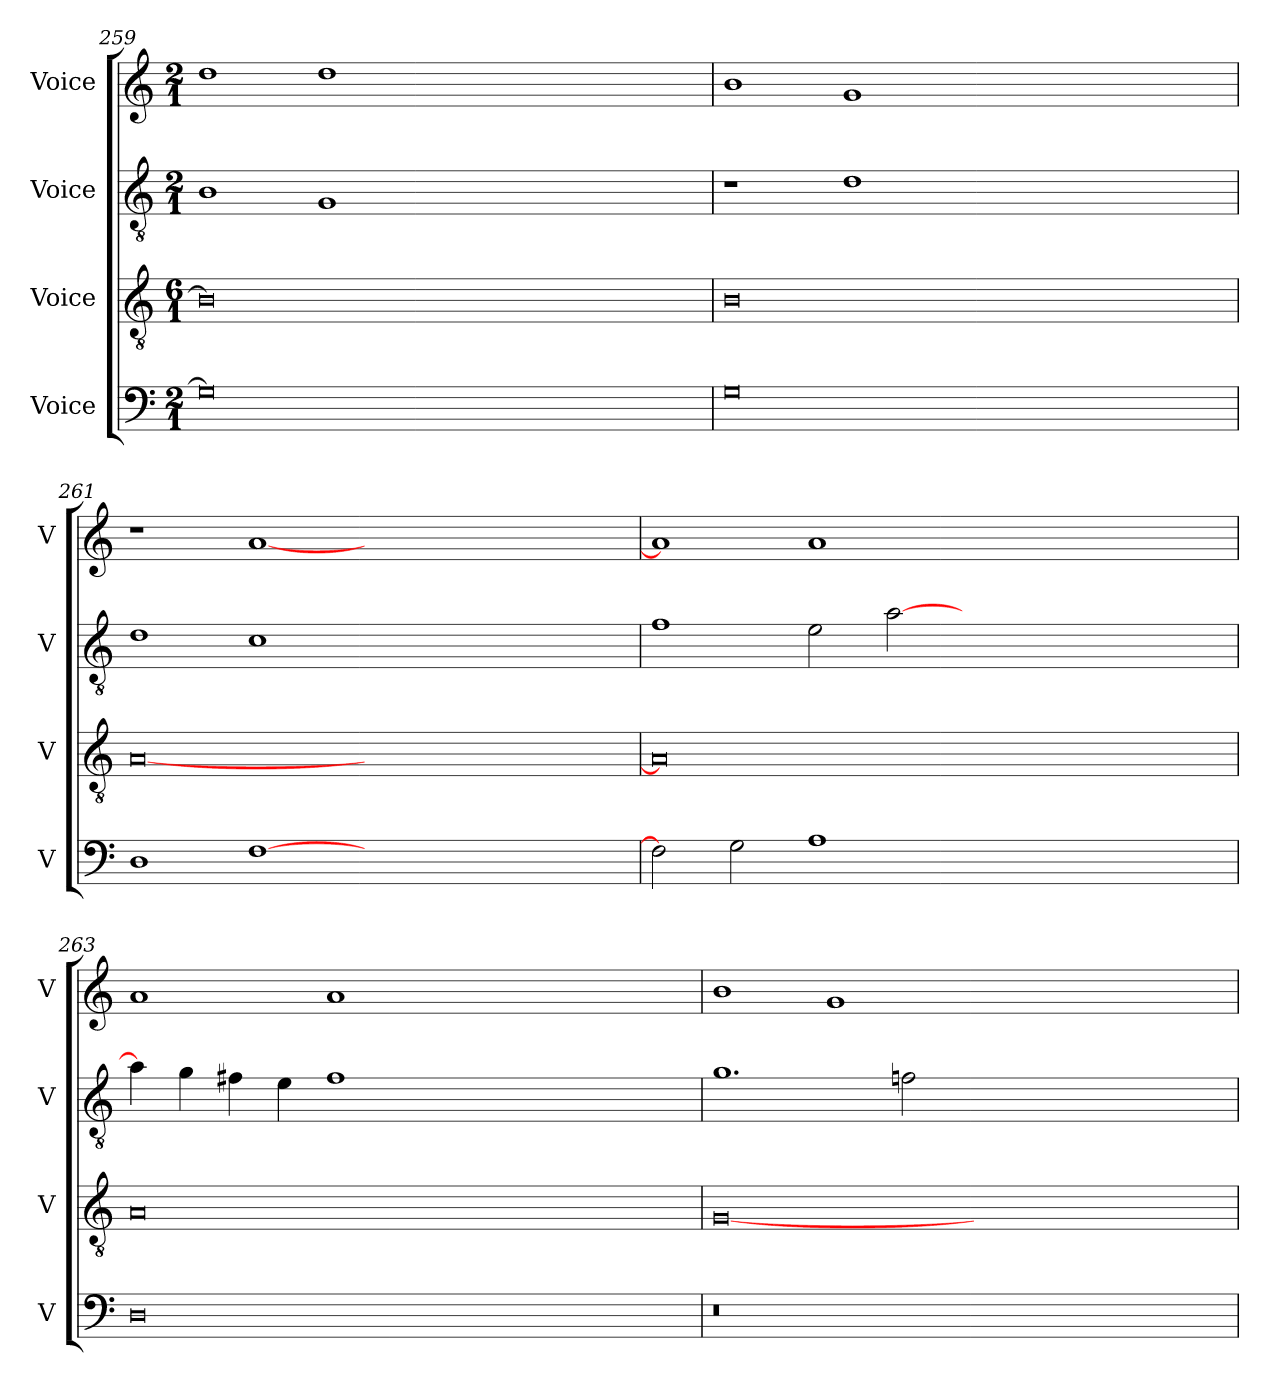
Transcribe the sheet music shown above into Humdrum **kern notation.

**kern	**kern	**kern	**kern
*part4	*part3	*part2	*part1
*staff4	*staff3	*staff2	*staff1
*I"Voice	*I"Voice	*I"Voice	*I"Voice
*I'V	*I'V	*I'V	*I'V
*clefF4	*clefGv2	*clefGv2	*clefG2
*k[]	*k[]	*k[]	*k[]
*M2/1	*M6/1	*M2/1	*M2/1
=259	=259	=259	=259
0G]	0B]	1B	1dd
.	.	1G	1dd
00ryy	00ryy	00ryy	00ryy
!!LO:LB:g=z
=260	=260	=260	=260
0G	0B	1r	1b
.	.	1d	1g
00ryy	00ryy	00ryy	00ryy
=261	=261	=261	=261
1D	[0A	1d	1r
[1F	.	1c	[1a
00ryy	00ryy	00ryy	00ryy
!!LO:LB:g=z
=262	=262	=262	=262
2F\]	0A]	1f	1a]
2G\	.	.	.
1A	.	2e\	1a
.	.	[2a\	.
00ryy	00ryy	00ryy	00ryy
=263	=263	=263	=263
0D	0A	4a\]	1a
.	.	4g\	.
.	.	4f#X\	.
.	.	4e\	.
.	.	1f#	1a
00ryy	00ryy	00ryy	00ryy
!!LO:LB:g=z
=264	=264	=264	=264
0r	[0G	1.g	1b
.	.	.	1g
.	.	2fn\	.
00ryy	00ryy	00ryy	00ryy
=	=	=	=
*-	*-	*-	*-
